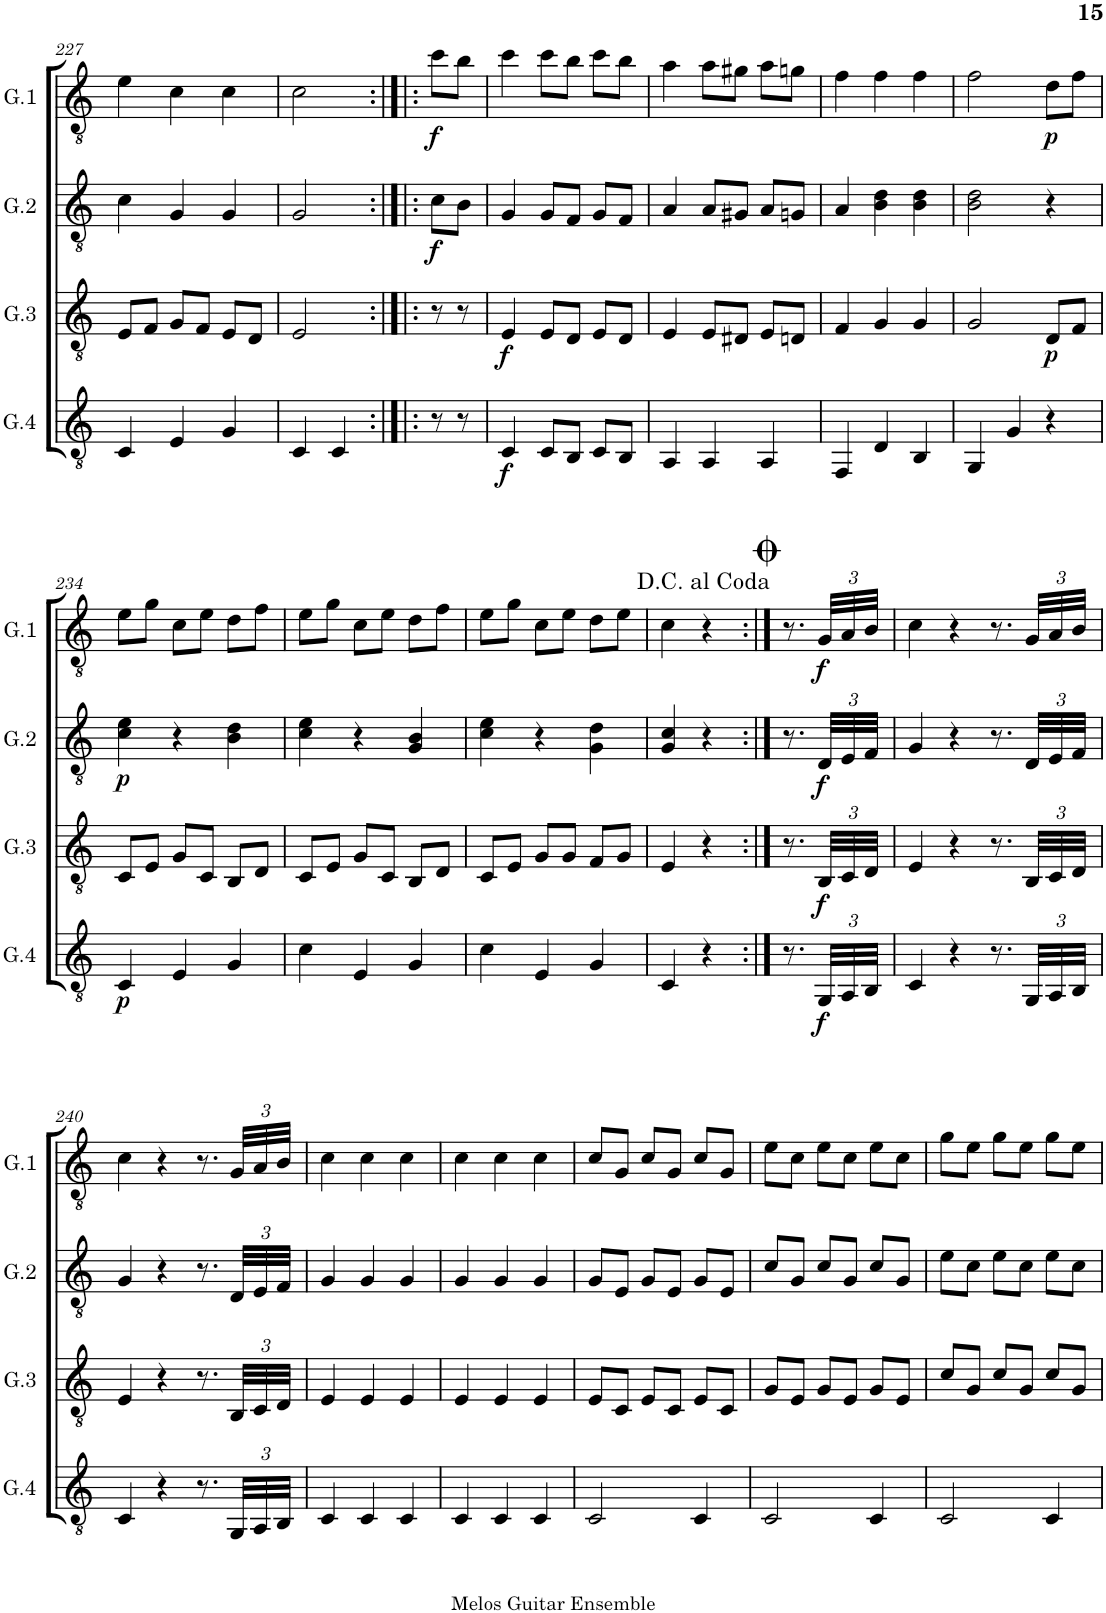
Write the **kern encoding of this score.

**kern	**dynam	**kern	**dynam	**kern	**dynam	**kern	**dynam
*part4	*part4	*part3	*part3	*part2	*part2	*part1	*part1
*staff4	*staff4	*staff3	*staff3	*staff2	*staff2	*staff1	*staff1
*I"G.4	*	*I"G.3	*	*I"G.2	*	*I"G.1	*
*I'G.4	*	*I'G.3	*	*I'G.2	*	*I'G.1	*
!!LO:PB:g=z
*clefGv2	*	*clefGv2	*	*clefGv2	*	*clefGv2	*
*k[]	*	*k[]	*	*k[]	*	*k[]	*
*M3/4	*	*M3/4	*	*M3/4	*	*M3/4	*
=227	=227	=227	=227	=227	=227	=227	=227
4C/	.	8E/L	.	4c\	.	4e\	.
.	.	8F/J	.	.	.	.	.
4E/	.	8G/L	.	4G/	.	4c\	.
.	.	8F/J	.	.	.	.	.
4G/	.	8E/L	.	4G/	.	4c\	.
.	.	8D/J	.	.	.	.	.
=228	=228	=228	=228	=228	=228	=228	=228
4C/	.	2E/	.	2G/	.	2c\	.
4C/	.	.	.	.	.	.	.
=229:|!|:	=229:|!|:	=229:|!|:	=229:|!|:	=229:|!|:	=229:|!|:	=229:|!|:	=229:|!|:
!	!	!	!	!	!LO:DY:b	!	!LO:DY:b
8r	.	8r	.	8c\L	f	8cc\L	f
8r	.	8r	.	8B\J	.	8b\J	.
=230	=230	=230	=230	=230	=230	=230	=230
!	!LO:DY:b	!	!LO:DY:b	!	!	!	!
4C/	f	4E/	f	4G/	.	4cc\	.
8C/L	.	8E/L	.	8G/L	.	8cc\L	.
8BB/J	.	8D/J	.	8F/J	.	8b\J	.
8C/L	.	8E/L	.	8G/L	.	8cc\L	.
8BB/J	.	8D/J	.	8F/J	.	8b\J	.
=231	=231	=231	=231	=231	=231	=231	=231
4AA/	.	4E/	.	4A/	.	4a\	.
4AA/	.	8E/L	.	8A/L	.	8a\L	.
.	.	8D#X/J	.	8G#X/J	.	8g#X\J	.
4AA/	.	8E/L	.	8A/L	.	8a\L	.
.	.	8Dn/J	.	8Gn/J	.	8gn\J	.
=232	=232	=232	=232	=232	=232	=232	=232
4FF/	.	4F/	.	4A/	.	4f\	.
4D/	.	4G/	.	4B\ 4d\	.	4f\	.
4BB/	.	4G/	.	4B\ 4d\	.	4f\	.
=233	=233	=233	=233	=233	=233	=233	=233
4GG/	.	2G/	.	2B\ 2d\	.	2f\	.
4G/	.	.	.	.	.	.	.
!	!	!	!LO:DY:b	!	!	!	!LO:DY:b
4r	.	8D/L	p	4r	.	8d\L	p
.	.	8F/J	.	.	.	8f\J	.
!!LO:LB:g=z
=234	=234	=234	=234	=234	=234	=234	=234
!	!LO:DY:b	!	!	!	!LO:DY:b	!	!
4C/	p	8C/L	.	4c\ 4e\	p	8e\L	.
.	.	8E/J	.	.	.	8g\J	.
4E/	.	8G/L	.	4r	.	8c\L	.
.	.	8C/J	.	.	.	8e\J	.
4G/	.	8BB/L	.	4B\ 4d\	.	8d\L	.
.	.	8D/J	.	.	.	8f\J	.
=235	=235	=235	=235	=235	=235	=235	=235
4c\	.	8C/L	.	4c\ 4e\	.	8e\L	.
.	.	8E/J	.	.	.	8g\J	.
4E/	.	8G/L	.	4r	.	8c\L	.
.	.	8C/J	.	.	.	8e\J	.
4G/	.	8BB/L	.	4G/ 4B/	.	8d\L	.
.	.	8D/J	.	.	.	8f\J	.
=236	=236	=236	=236	=236	=236	=236	=236
4c\	.	8C/L	.	4c\ 4e\	.	8e\L	.
.	.	8E/J	.	.	.	8g\J	.
4E/	.	8G/L	.	4r	.	8c\L	.
.	.	8G/J	.	.	.	8e\J	.
4G/	.	8F/L	.	4G\ 4d\	.	8d\L	.
.	.	8G/J	.	.	.	8e\J	.
=237	=237	=237	=237	=237	=237	=237	=237
4C/	.	4E/	.	4G/ 4c/	.	4c\	.
4r	.	4r	.	4r	.	4r	.
=238:|!	=238:|!	=238:|!	=238:|!	=238:|!	=238:|!	=238:|!	=238:|!
8.r	.	8.r	.	8.r	.	8.r	.
*Xbrackettup	*	*Xbrackettup	*	*Xbrackettup	*	*Xbrackettup	*
!	!LO:DY:b	!	!LO:DY:b	!	!LO:DY:b	!	!LO:DY:b
48GG/LLL	f	48BB/LLL	f	48D/LLL	f	48G/LLL	f
48AA/	.	48C/	.	48E/	.	48A/	.
48BB/JJJ	.	48D/JJJ	.	48F/JJJ	.	48B/JJJ	.
=239	=239	=239	=239	=239	=239	=239	=239
4C/	.	4E/	.	4G/	.	4c\	.
4r	.	4r	.	4r	.	4r	.
8.r	.	8.r	.	8.r	.	8.r	.
48GG/LLL	.	48BB/LLL	.	48D/LLL	.	48G/LLL	.
48AA/	.	48C/	.	48E/	.	48A/	.
48BB/JJJ	.	48D/JJJ	.	48F/JJJ	.	48B/JJJ	.
!!LO:LB:g=z
=240	=240	=240	=240	=240	=240	=240	=240
4C/	.	4E/	.	4G/	.	4c\	.
4r	.	4r	.	4r	.	4r	.
8.r	.	8.r	.	8.r	.	8.r	.
48GG/LLL	.	48BB/LLL	.	48D/LLL	.	48G/LLL	.
48AA/	.	48C/	.	48E/	.	48A/	.
48BB/JJJ	.	48D/JJJ	.	48F/JJJ	.	48B/JJJ	.
=241	=241	=241	=241	=241	=241	=241	=241
4C/	.	4E/	.	4G/	.	4c\	.
4C/	.	4E/	.	4G/	.	4c\	.
4C/	.	4E/	.	4G/	.	4c\	.
=242	=242	=242	=242	=242	=242	=242	=242
4C/	.	4E/	.	4G/	.	4c\	.
4C/	.	4E/	.	4G/	.	4c\	.
4C/	.	4E/	.	4G/	.	4c\	.
=243	=243	=243	=243	=243	=243	=243	=243
2C/	.	8E/L	.	8G/L	.	8c/L	.
.	.	8C/J	.	8E/J	.	8G/J	.
.	.	8E/L	.	8G/L	.	8c/L	.
.	.	8C/J	.	8E/J	.	8G/J	.
4C/	.	8E/L	.	8G/L	.	8c/L	.
.	.	8C/J	.	8E/J	.	8G/J	.
=244	=244	=244	=244	=244	=244	=244	=244
2C/	.	8G/L	.	8c/L	.	8e\L	.
.	.	8E/J	.	8G/J	.	8c\J	.
.	.	8G/L	.	8c/L	.	8e\L	.
.	.	8E/J	.	8G/J	.	8c\J	.
4C/	.	8G/L	.	8c/L	.	8e\L	.
.	.	8E/J	.	8G/J	.	8c\J	.
=245	=245	=245	=245	=245	=245	=245	=245
2C/	.	8c/L	.	8e\L	.	8g\L	.
.	.	8G/J	.	8c\J	.	8e\J	.
.	.	8c/L	.	8e\L	.	8g\L	.
.	.	8G/J	.	8c\J	.	8e\J	.
4C/	.	8c/L	.	8e\L	.	8g\L	.
.	.	8G/J	.	8c\J	.	8e\J	.
=	=	=	=	=	=	=	=
*-	*-	*-	*-	*-	*-	*-	*-
